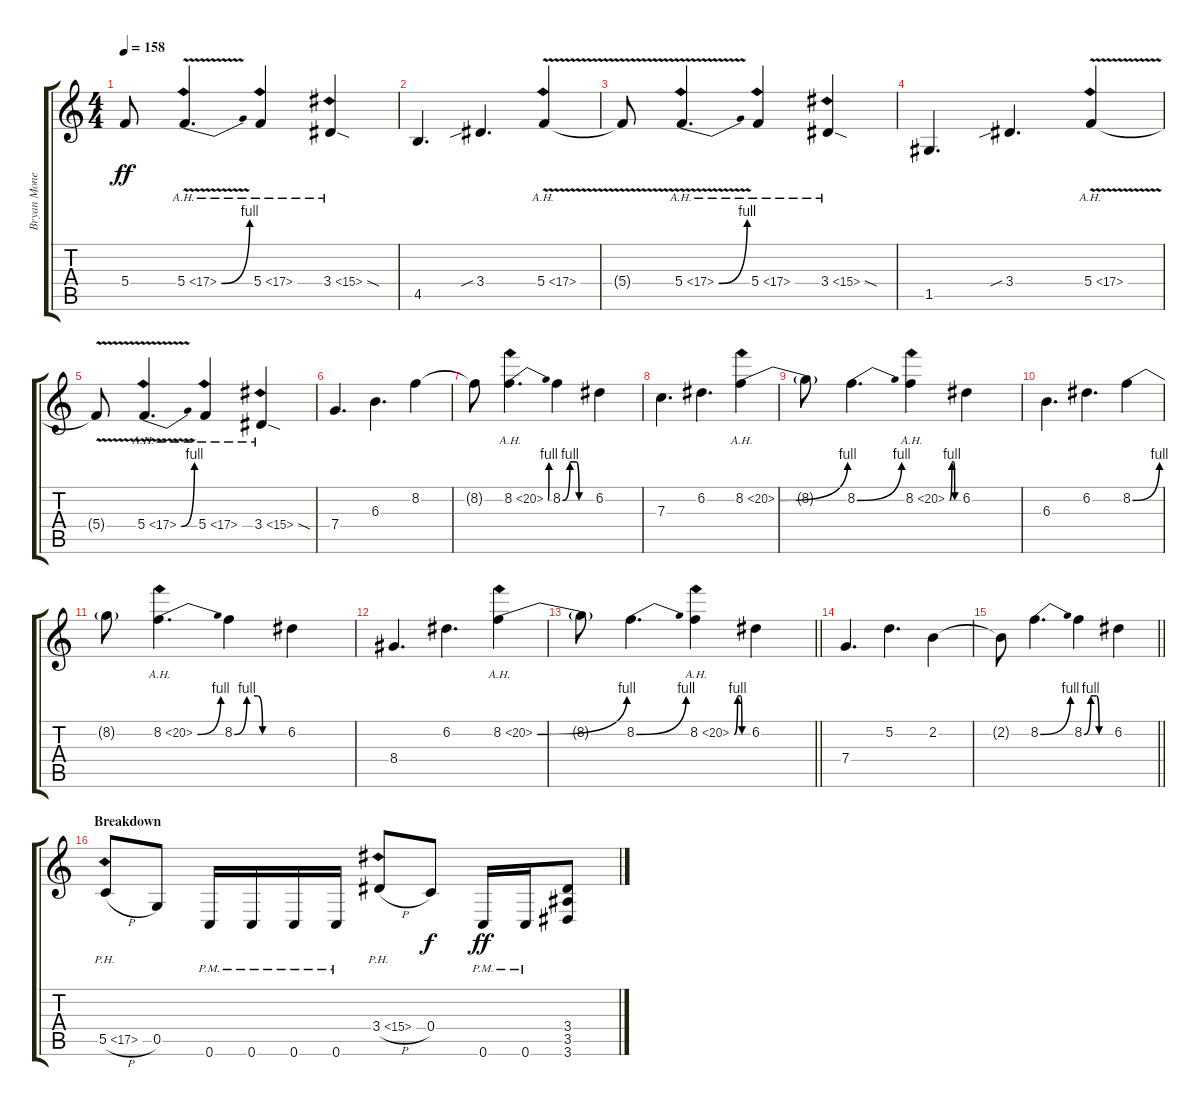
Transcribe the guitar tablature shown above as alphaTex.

\track ("Bryan Money [Gtr.1]" "Bryan Mone") {instrument distortionguitar}
\staff {score tabs}
\tuning (D4 A3 F3 C3 G2 C2) {hide}
\ts (4 4)
\tempo 158
\clef g2
\ks c
5.4{t}.8{dy ff} 5.4{be (bend 0 0 60 4) ah 12 v}.4{d} 5.4{ah 12}.4 3.4{ah 12 sod}.4 |
4.5.4{d} 3.4{sib}.4{d} 5.4{ah 12 v}.4 |
5.4{t}.8 5.4{be (bend 0 0 60 4) ah 12 v}.4{d} 5.4{ah 12}.4 3.4{ah 12 sod}.4 |
1.5.4{d} 3.4{sib}.4{d} 5.4{ah 12 v}.4 |
5.4{t}.8 5.4{be (bend 0 0 60 4) ah 12 v}.4{d} 5.4{ah 12}.4 3.4{ah 12 sod}.4 |
7.4.4{d} 6.3.4{d} 8.2.4 |
8.2{t}.8 8.2{be (bend 0 0 60 4) ah 12}.4{d} 8.2{be (custom 0 0 15 4 28 4 34 0 60 0)}.4 6.2.4 |
7.3.4{d} 6.2.4{d} 8.2{be (bend 0 0 60 4) ah 12}.4 |
8.2{t}.8 8.2{be (bend 0 0 60 4)}.4{d} 8.2{be (custom 0 0 15 4 28 4 34 0 60 0) ah 12}.4 6.2.4 |
6.3.4{d} 6.2.4{d} 8.2{be (bend 0 0 60 4)}.4 |
8.2{t}.8 8.2{be (bend 0 0 60 4) ah 12}.4{d} 8.2{be (custom 0 0 15 4 28 4 34 0 60 0)}.4 6.2.4 |
8.4.4{d} 6.2.4{d} 8.2{be (bend 0 0 60 4) ah 12}.4 |
\barLineRight lightlight
8.2{t}.8 8.2{be (bend 0 0 60 4)}.4{d} 8.2{be (custom 0 0 15 4 28 4 34 0 60 0) ah 12}.4 6.2.4 |
7.4.4{d} 5.2.4{d} 2.2.4 |
\barLineRight lightlight
2.2{t}.8 8.2{be (bend 0 0 60 4)}.4{d} 8.2{be (custom 0 0 15 4 28 4 34 0 60 0)}.4 6.2.4 |
\section ("" "Breakdown")
5.5{ph 12 h}.8 0.5.8 0.6{pm}.16 0.6{pm}.16 0.6{pm}.16 0.6{pm}.16 3.4{ph 12 h}.8 0.4.8{dy f} 0.6{pm}.16{dy ff} 0.6{pm}.16 (3.4 3.5 3.6).8
